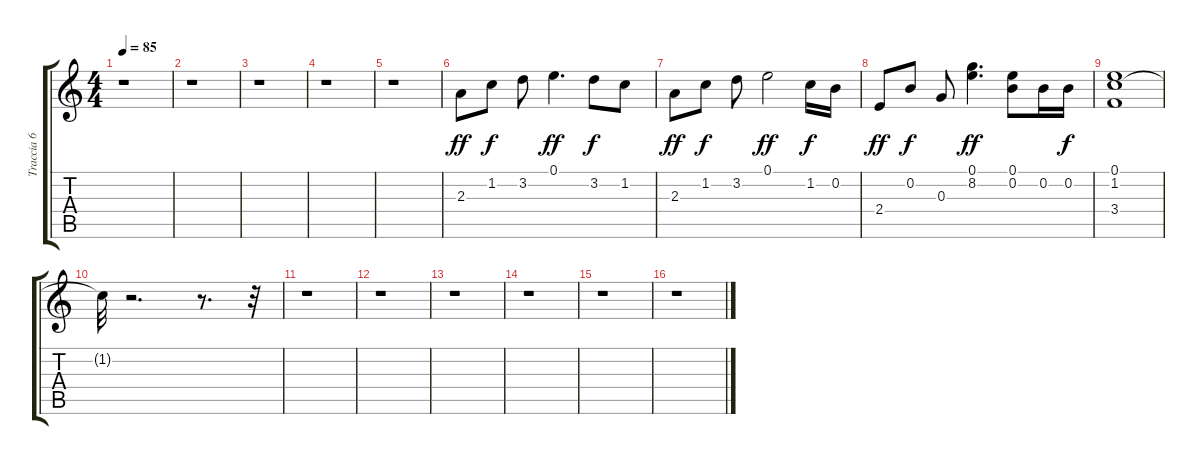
\track ("Traccia 6" "Traccia 6") {instrument overdrivenguitar}
\staff {score tabs}
\tuning (E4 B3 G3 D3 A2 E2) {hide}
\ts (4 4)
\tempo 85
\clef g2
\ks c
r.1{dy ff} |
r.1 |
r.1 |
r.1 |
r.1 |
2.3.8 1.2.8{dy f} 3.2.8 0.1.4{d dy ff} 3.2.8{dy f} 1.2.8 |
2.3.8{dy ff} 1.2.8{dy f} 3.2.8 0.1.2{dy ff} 1.2.16{dy f} 0.2.16 |
2.4.8{dy ff} 0.2.8{dy f} 0.3.8 (0.1 8.2).4{d dy ff} (0.1 0.2).8 0.2.16 0.2.16{dy f} |
(0.1 1.2 3.4).1 |
1.2{t}.32 r.2{d} r.8{d} r.32 |
r.1 |
r.1 |
r.1 |
r.1 |
r.1 |
r.1
